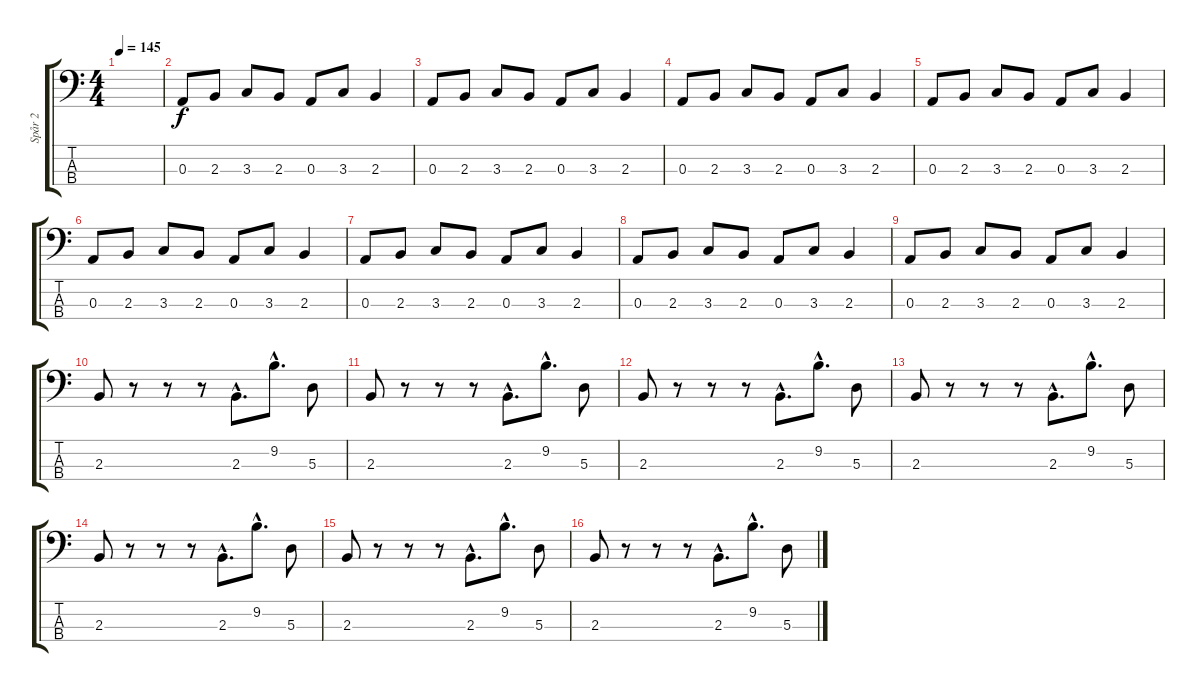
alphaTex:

\track ("Spår 2" "Spår 2") {instrument electricbassfinger}
\staff {score tabs}
\tuning (G2 D2 A1 D1) {hide}
\ts (4 4)
\tempo 145
\clef f4
\ks c
|
0.3.8 2.3.8 3.3.8 2.3.8 0.3.8 3.3.8 2.3.4 |
0.3.8 2.3.8 3.3.8 2.3.8 0.3.8 3.3.8 2.3.4 |
0.3.8 2.3.8 3.3.8 2.3.8 0.3.8 3.3.8 2.3.4 |
0.3.8 2.3.8 3.3.8 2.3.8 0.3.8 3.3.8 2.3.4 |
0.3.8 2.3.8 3.3.8 2.3.8 0.3.8 3.3.8 2.3.4 |
0.3.8 2.3.8 3.3.8 2.3.8 0.3.8 3.3.8 2.3.4 |
0.3.8 2.3.8 3.3.8 2.3.8 0.3.8 3.3.8 2.3.4 |
0.3.8 2.3.8 3.3.8 2.3.8 0.3.8 3.3.8 2.3.4 |
2.3.8 r.8 r.8 r.8 2.3{hac}.8{d} 9.2{hac}.8{d} 5.3.8 |
2.3.8 r.8 r.8 r.8 2.3{hac}.8{d} 9.2{hac}.8{d} 5.3.8 |
2.3.8 r.8 r.8 r.8 2.3{hac}.8{d} 9.2{hac}.8{d} 5.3.8 |
2.3.8 r.8 r.8 r.8 2.3{hac}.8{d} 9.2{hac}.8{d} 5.3.8 |
2.3.8 r.8 r.8 r.8 2.3{hac}.8{d} 9.2{hac}.8{d} 5.3.8 |
2.3.8 r.8 r.8 r.8 2.3{hac}.8{d} 9.2{hac}.8{d} 5.3.8 |
2.3.8 r.8 r.8 r.8 2.3{hac}.8{d} 9.2{hac}.8{d} 5.3.8
